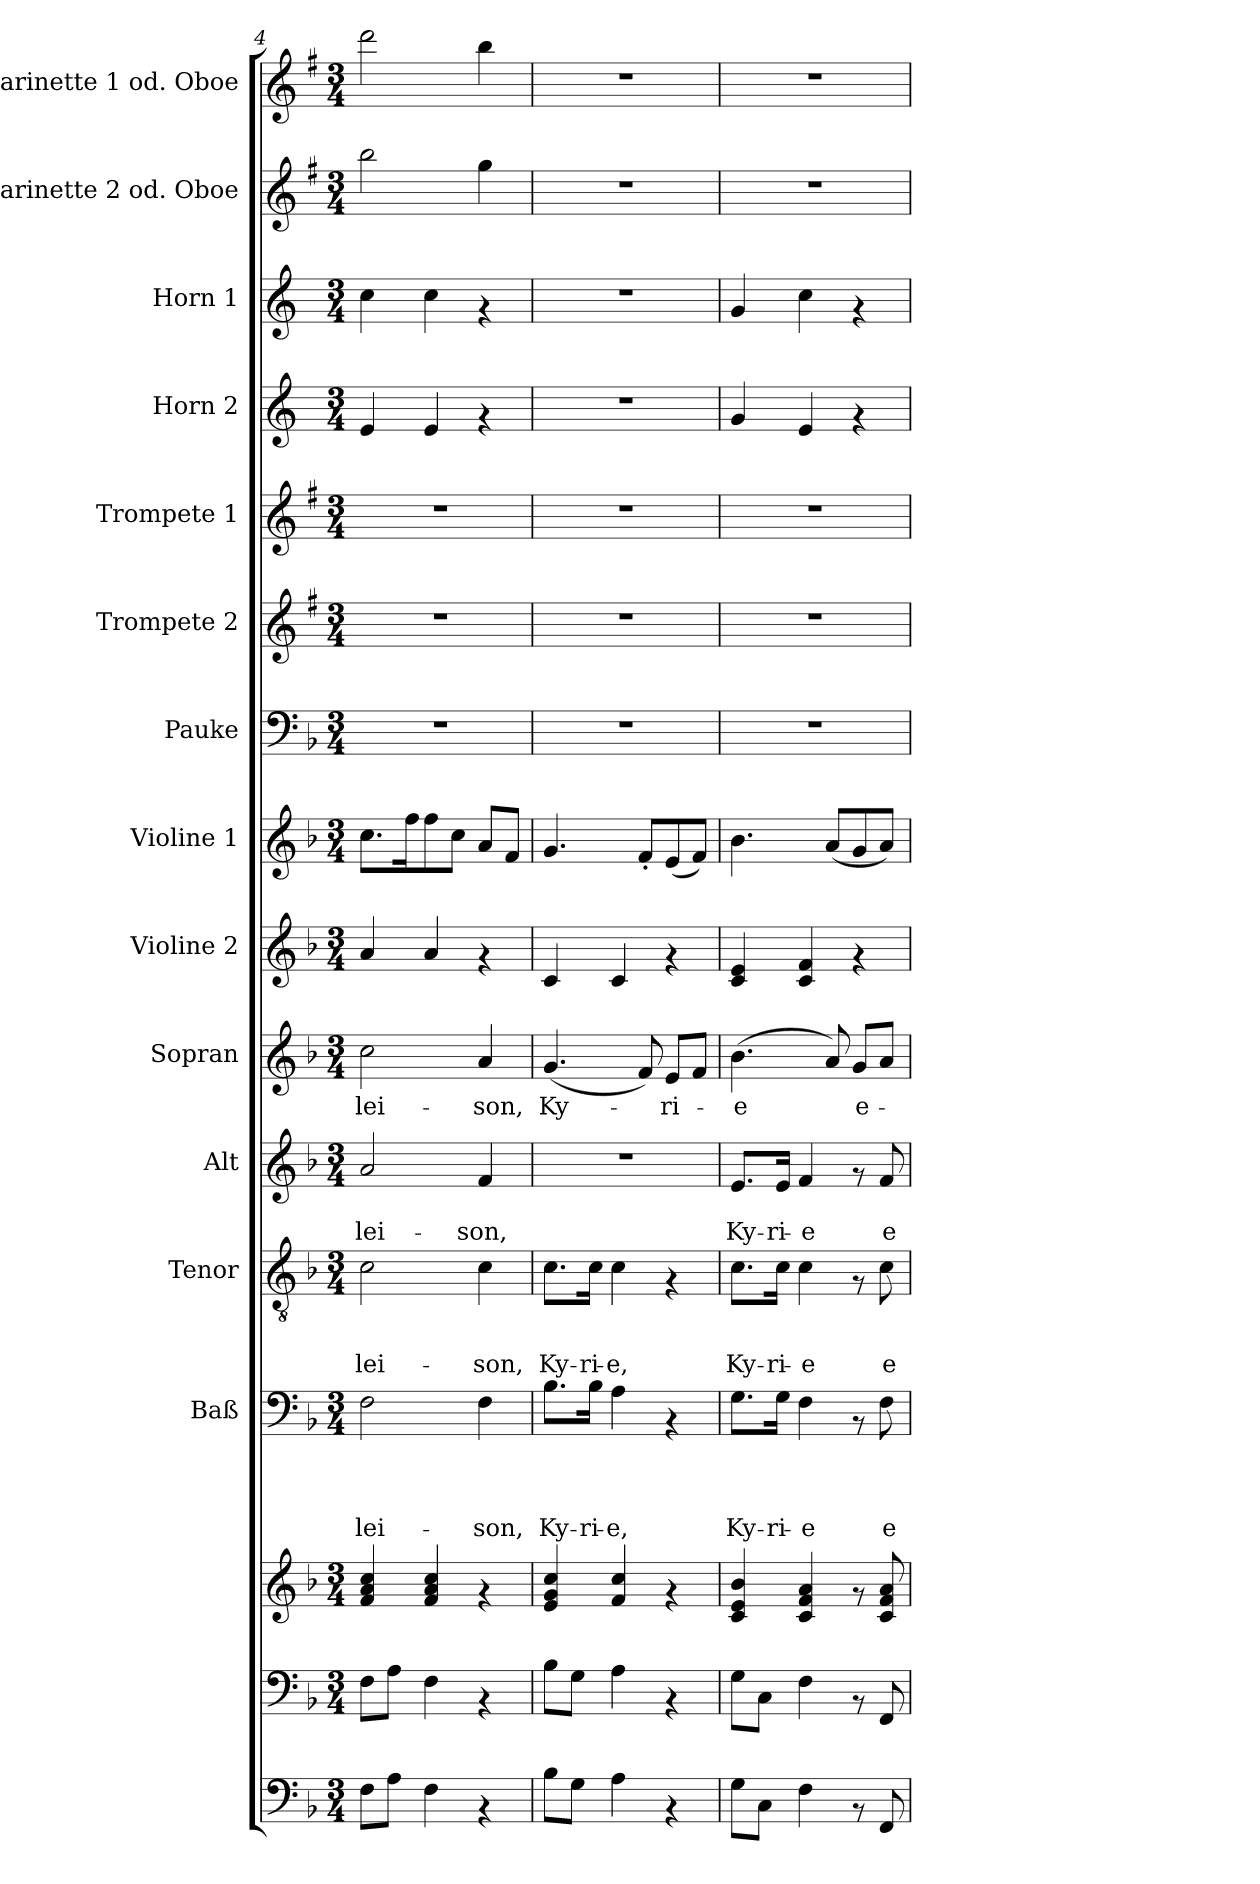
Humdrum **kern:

**kern	**kern	**kern	**kern	**text	**text	**text	**text	**kern	**text	**text	**text	**kern	**text	**text	**kern	**text	**kern	**kern	**kern	**kern	**kern	**kern	**kern	**kern	**kern
*part15	*part14	*part14	*part13	*part13	*part13	*part13	*part13	*part12	*part12	*part12	*part12	*part11	*part11	*part11	*part10	*part10	*part9	*part8	*part7	*part6	*part5	*part4	*part3	*part2	*part1
*staff16	*staff15	*staff14	*staff13	*staff13	*staff13	*staff13	*staff13	*staff12	*staff12	*staff12	*staff12	*staff11	*staff11	*staff11	*staff10	*staff10	*staff9	*staff8	*staff7	*staff6	*staff5	*staff4	*staff3	*staff2	*staff1
*	*	*	*I"Baß	*	*	*	*	*I"Tenor	*	*	*	*I"Alt	*	*	*I"Sopran	*	*I"Violine 2	*I"Violine 1	*I"Pauke	*I"Trompete 2	*I"Trompete 1	*I"Horn 2	*I"Horn 1	*I"Klarinette 2 od. Oboe	*I"Klarinette 1 od. Oboe
*	*	*	*	*	*	*	*	*	*	*	*	*	*	*	*	*	*I'Vln	*I'Vln	*	*I'Tpt	*I'Tpt	*I'Hn	*I'Hn	*I'Ob	*I'Ob
*clefF4	*clefF4	*clefG2	*clefF4	*	*	*	*	*clefGv2	*	*	*	*clefG2	*	*	*clefG2	*	*clefG2	*clefG2	*clefF4	*clefG2	*clefG2	*clefG2	*clefG2	*clefG2	*clefG2
*	*	*	*	*	*	*	*	*	*	*	*	*	*	*	*	*	*	*	*	*ITrd1c2	*ITrd1c2	*ITrd4c7	*ITrd4c7	*ITrd1c2	*ITrd1c2
*k[b-]	*k[b-]	*k[b-]	*k[b-]	*	*	*	*	*k[b-]	*	*	*	*k[b-]	*	*	*k[b-]	*	*k[b-]	*k[b-]	*k[b-]	*k[b-]	*k[b-]	*k[b-]	*k[b-]	*k[b-]	*k[b-]
*F:	*F:	*F:	*F:	*	*	*	*	*F:	*	*	*	*F:	*	*	*F:	*	*F:	*F:	*F:	*F:	*F:	*F:	*F:	*F:	*F:
*M3/4	*M3/4	*M3/4	*M3/4	*	*	*	*	*M3/4	*	*	*	*M3/4	*	*	*M3/4	*	*M3/4	*M3/4	*M3/4	*M3/4	*M3/4	*M3/4	*M3/4	*M3/4	*M3/4
=4	=4	=4	=4	=4	=4	=4	=4	=4	=4	=4	=4	=4	=4	=4	=4	=4	=4	=4	=4	=4	=4	=4	=4	=4	=4
!	!	!	!	!	!	!	!LO:LY:b	!	!	!	!LO:LY:b	!	!	!LO:LY:b	!	!LO:LY:b	!	!	!	!	!	!	!	!	!
8F\L	8F\L	4f/ 4a/ 4cc/	2F\	.	.	.	-lei-	2c\	.	.	-lei-	2a/	.	-lei-	2cc\	-lei-	4a/	8.cc\L	2.r	2.r	2.r	4A/	4f\	2aa\	2ccc\
8A\J	8A\J	.	.	.	.	.	.	.	.	.	.	.	.	.	.	.	.	.	.	.	.	.	.	.	.
.	.	.	.	.	.	.	.	.	.	.	.	.	.	.	.	.	.	16ff\k	.	.	.	.	.	.	.
4F\	4F\	4f/ 4a/ 4cc/	.	.	.	.	.	.	.	.	.	.	.	.	.	.	4a/	8ff\	.	.	.	4A/	4f\	.	.
.	.	.	.	.	.	.	.	.	.	.	.	.	.	.	.	.	.	8cc\J	.	.	.	.	.	.	.
!	!	!	!	!	!	!	!LO:LY:b	!	!	!	!LO:LY:b	!	!	!LO:LY:b	!	!LO:LY:b	!	!	!	!	!	!	!	!	!
4rAA	4rAA	4rf	4F\	.	.	.	-son,	4c\	.	.	-son,	4f/	.	-son,	4a/	-son,	4rf	8a/L	.	.	.	4rf	4rf	4ff\	4aa\
.	.	.	.	.	.	.	.	.	.	.	.	.	.	.	.	.	.	8f/J	.	.	.	.	.	.	.
=5	=5	=5	=5	=5	=5	=5	=5	=5	=5	=5	=5	=5	=5	=5	=5	=5	=5	=5	=5	=5	=5	=5	=5	=5	=5
!	!	!	!	!	!	!	!LO:LY:b	!	!	!	!LO:LY:b	!	!	!	!	!LO:LY:b	!	!	!	!	!	!	!	!	!
8B-\L	8B-\L	4e/ 4g/ 4cc/	8.B-\L	.	.	.	Ky-	8.c\L	.	.	Ky-	2.r	.	.	(<4.g/	Ky-	4c/	4.g/	2.r	2.r	2.r	2.r	2.r	2.r	2.r
8G\J	8G\J	.	.	.	.	.	.	.	.	.	.	.	.	.	.	.	.	.	.	.	.	.	.	.	.
!	!	!	!	!	!	!	!LO:LY:b	!	!	!	!LO:LY:b	!	!	!	!	!	!	!	!	!	!	!	!	!	!
.	.	.	16B-\Jk	.	.	.	-ri-	16c\Jk	.	.	-ri-	.	.	.	.	.	.	.	.	.	.	.	.	.	.
!	!	!	!	!	!	!	!LO:LY:b	!	!	!	!LO:LY:b	!	!	!	!	!	!	!	!	!	!	!	!	!	!
4A\	4A\	4f/ 4cc/	4A\	.	.	.	-e,	4c\	.	.	-e,	.	.	.	.	.	4c/	.	.	.	.	.	.	.	.
.	.	.	.	.	.	.	.	.	.	.	.	.	.	.	8f/)	.	.	8f'</L	.	.	.	.	.	.	.
!	!	!	!	!	!	!	!	!	!	!	!	!	!	!	!	!LO:LY:b	!	!	!	!	!	!	!	!	!
4rAA	4rAA	4rf	4rAA	.	.	.	.	4rF	.	.	.	.	.	.	8e/L	-ri-	4rf	(<8e/	.	.	.	.	.	.	.
.	.	.	.	.	.	.	.	.	.	.	.	.	.	.	8f/J	.	.	8f/J)	.	.	.	.	.	.	.
=6	=6	=6	=6	=6	=6	=6	=6	=6	=6	=6	=6	=6	=6	=6	=6	=6	=6	=6	=6	=6	=6	=6	=6	=6	=6
!	!	!	!	!	!	!	!LO:LY:b	!	!	!	!LO:LY:b	!	!	!LO:LY:b	!	!LO:LY:b	!	!	!	!	!	!	!	!	!
8G\L	8G\L	4c/ 4e/ 4b-/	8.G\L	.	.	.	Ky-	8.c\L	.	.	Ky-	8.e/L	.	Ky-	(>4.b-\	-e	4c/ 4e/	4.b-\	2.r	2.r	2.r	4c/	4c/	2.r	2.r
8C\J	8C\J	.	.	.	.	.	.	.	.	.	.	.	.	.	.	.	.	.	.	.	.	.	.	.	.
!	!	!	!	!	!	!	!LO:LY:b	!	!	!	!LO:LY:b	!	!	!LO:LY:b	!	!	!	!	!	!	!	!	!	!	!
.	.	.	16G\Jk	.	.	.	-ri-	16c\Jk	.	.	-ri-	16e/Jk	.	-ri-	.	.	.	.	.	.	.	.	.	.	.
!	!	!	!	!	!	!	!LO:LY:b	!	!	!	!LO:LY:b	!	!	!LO:LY:b	!	!	!	!	!	!	!	!	!	!	!
4F\	4F\	4c/ 4f/ 4a/	4F\	.	.	.	-e	4c\	.	.	-e	4f/	.	-e	.	.	4c/ 4f/	.	.	.	.	4A/	4f\	.	.
.	.	.	.	.	.	.	.	.	.	.	.	.	.	.	8a/)	.	.	(<8a/L	.	.	.	.	.	.	.
!	!	!	!	!	!	!	!	!	!	!	!	!	!	!	!	!LO:LY:b	!	!	!	!	!	!	!	!	!
8rAA	8rAA	8rf	8rAA	.	.	.	.	8rF	.	.	.	8rf	.	.	8g/L	e-	4rf	8g/	.	.	.	4rf	4rf	.	.
!	!	!	!	!	!	!	!LO:LY:b	!	!	!	!LO:LY:b	!	!	!LO:LY:b	!	!	!	!	!	!	!	!	!	!	!
8FF/	8FF/	8c/ 8f/ 8a/	8F\	.	.	.	e-	8c\	.	.	e-	8f/	.	e-	8a/J	.	.	8a/J)	.	.	.	.	.	.	.
=	=	=	=	=	=	=	=	=	=	=	=	=	=	=	=	=	=	=	=	=	=	=	=	=	=
*-	*-	*-	*-	*-	*-	*-	*-	*-	*-	*-	*-	*-	*-	*-	*-	*-	*-	*-	*-	*-	*-	*-	*-	*-	*-
